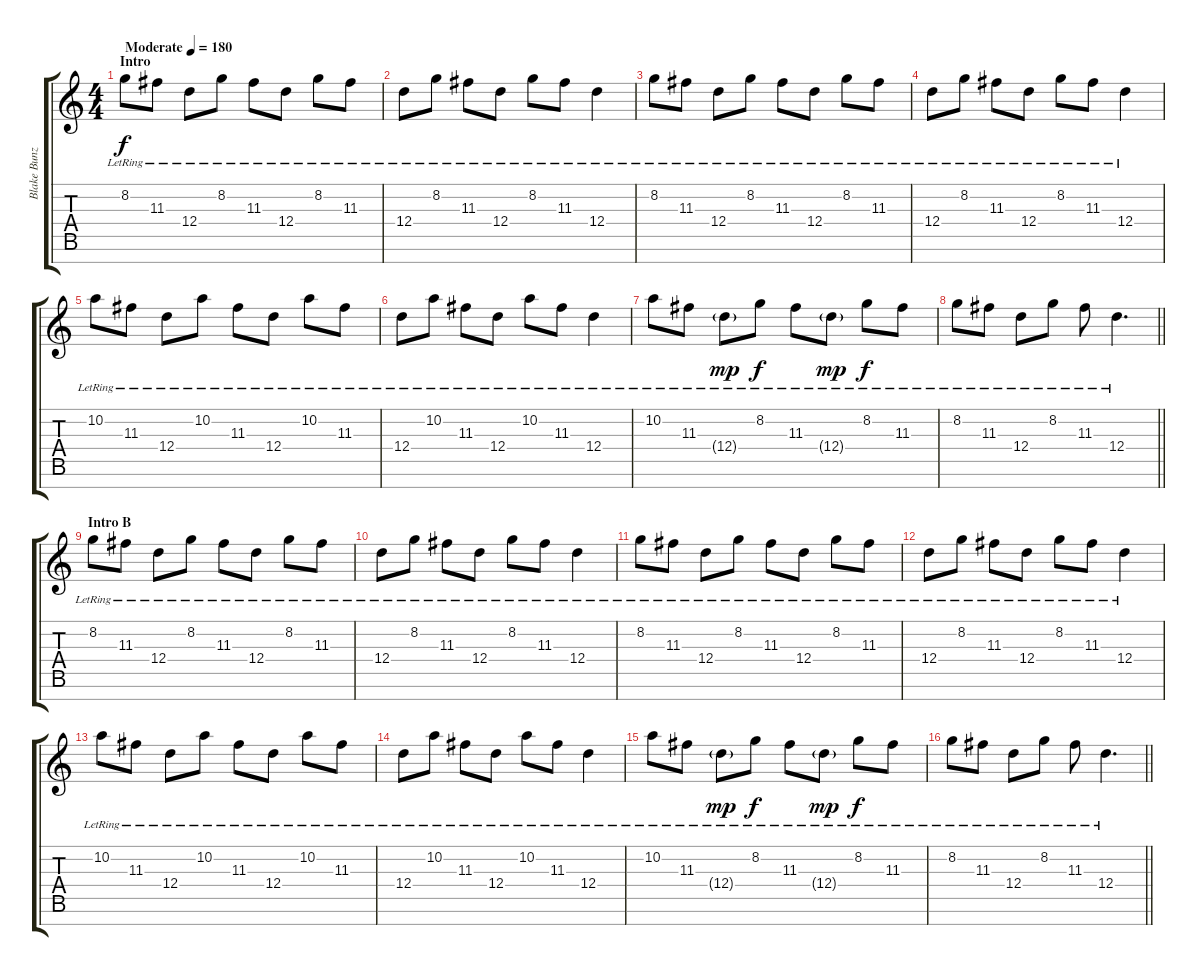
\track ("Blake Bunzel (Rhythm Guitar)" "Blake Bunz") {instrument distortionguitar}
\staff {score tabs}
\tuning (E4 B3 G3 D3 A2 E2 B1) {hide}
\ts (4 4)
\section ("" "Intro")
\tempo (180 "Moderate")
\clef g2
\ks c
8.2{lr}.8{dy f instrument electricguitarclean} 11.3{lr}.8 12.4{lr}.8 8.2{lr}.8 11.3{lr}.8 12.4{lr}.8 8.2{lr}.8 11.3{lr}.8 |
12.4{lr}.8 8.2{lr}.8 11.3{lr}.8 12.4{lr}.8 8.2{lr}.8 11.3{lr}.8 12.4{lr}.4 |
8.2{lr}.8 11.3{lr}.8 12.4{lr}.8 8.2{lr}.8 11.3{lr}.8 12.4{lr}.8 8.2{lr}.8 11.3{lr}.8 |
12.4{lr}.8 8.2{lr}.8 11.3{lr}.8 12.4{lr}.8 8.2{lr}.8 11.3{lr}.8 12.4{lr}.4 |
10.2{lr}.8 11.3{lr}.8 12.4{lr}.8 10.2{lr}.8 11.3{lr}.8 12.4{lr}.8 10.2{lr}.8 11.3{lr}.8 |
12.4{lr}.8 10.2{lr}.8 11.3{lr}.8 12.4{lr}.8 10.2{lr}.8 11.3{lr}.8 12.4{lr}.4 |
10.2{lr}.8 11.3{lr}.8 12.4{g lr}.8{dy mp} 8.2{lr}.8{dy f} 11.3{lr}.8 12.4{g lr}.8{dy mp} 8.2{lr}.8{dy f} 11.3{lr}.8 |
\barLineRight lightlight
8.2{lr}.8 11.3{lr}.8 12.4{lr}.8 8.2{lr}.8 11.3{lr}.8 12.4{lr}.4{d} |
\section ("" "Intro B")
8.2{lr}.8 11.3{lr}.8 12.4{lr}.8 8.2{lr}.8 11.3{lr}.8 12.4{lr}.8 8.2{lr}.8 11.3{lr}.8 |
12.4{lr}.8 8.2{lr}.8 11.3{lr}.8 12.4{lr}.8 8.2{lr}.8 11.3{lr}.8 12.4{lr}.4 |
8.2{lr}.8 11.3{lr}.8 12.4{lr}.8 8.2{lr}.8 11.3{lr}.8 12.4{lr}.8 8.2{lr}.8 11.3{lr}.8 |
12.4{lr}.8 8.2{lr}.8 11.3{lr}.8 12.4{lr}.8 8.2{lr}.8 11.3{lr}.8 12.4{lr}.4 |
10.2{lr}.8 11.3{lr}.8 12.4{lr}.8 10.2{lr}.8 11.3{lr}.8 12.4{lr}.8 10.2{lr}.8 11.3{lr}.8 |
12.4{lr}.8 10.2{lr}.8 11.3{lr}.8 12.4{lr}.8 10.2{lr}.8 11.3{lr}.8 12.4{lr}.4 |
10.2{lr}.8 11.3{lr}.8 12.4{g lr}.8{dy mp} 8.2{lr}.8{dy f} 11.3{lr}.8 12.4{g lr}.8{dy mp} 8.2{lr}.8{dy f} 11.3{lr}.8 |
\barLineRight lightlight
8.2{lr}.8 11.3{lr}.8 12.4{lr}.8 8.2{lr}.8 11.3{lr}.8 12.4{lr}.4{d}
